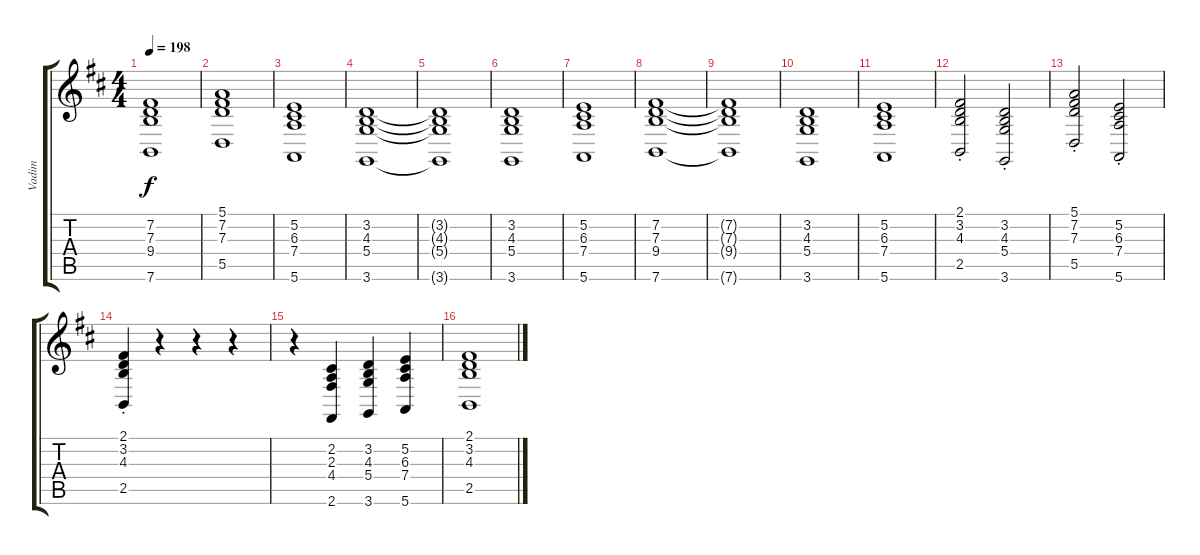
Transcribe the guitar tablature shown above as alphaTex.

\track ("Vadim" "Vadim") {instrument stringensemble1}
\staff {score tabs}
\tuning (E4 B3 G3 D3 A2 E2) {hide}
\ts (4 4)
\tempo 198
\clef g2
\ks bminor
(7.2{t} 7.3{t} 9.4{t} 7.6{t}).1{dy f} |
(5.1 7.2 7.3 5.5).1 |
(5.2 6.3 7.4 5.6).1 |
(3.2 4.3 5.4 3.6).1 |
(3.2{t} 4.3{t} 5.4{t} 3.6{t}).1 |
(3.2 4.3 5.4 3.6).1 |
(5.2 6.3 7.4 5.6).1 |
(7.2 7.3 9.4 7.6).1 |
(7.2{t} 7.3{t} 9.4{t} 7.6{t}).1 |
(3.2 4.3 5.4 3.6).1 |
(5.2 6.3 7.4 5.6).1 |
(2.1{st} 3.2{st} 4.3{st} 2.5{st}).2 (3.2{st} 4.3{st} 5.4{st} 3.6{st}).2 |
(5.1{st} 7.2{st} 7.3{st} 5.5{st}).2 (5.2{st} 6.3{st} 7.4{st} 5.6{st}).2 |
(2.1{st} 3.2{st} 4.3{st} 2.5{st}).4 r.4 r.4 r.4 |
r.4 (2.2 2.3 4.4 2.6).4 (3.2 4.3 5.4 3.6).4 (5.2 6.3 7.4 5.6).4 |
(2.1 3.2 4.3 2.5).1
